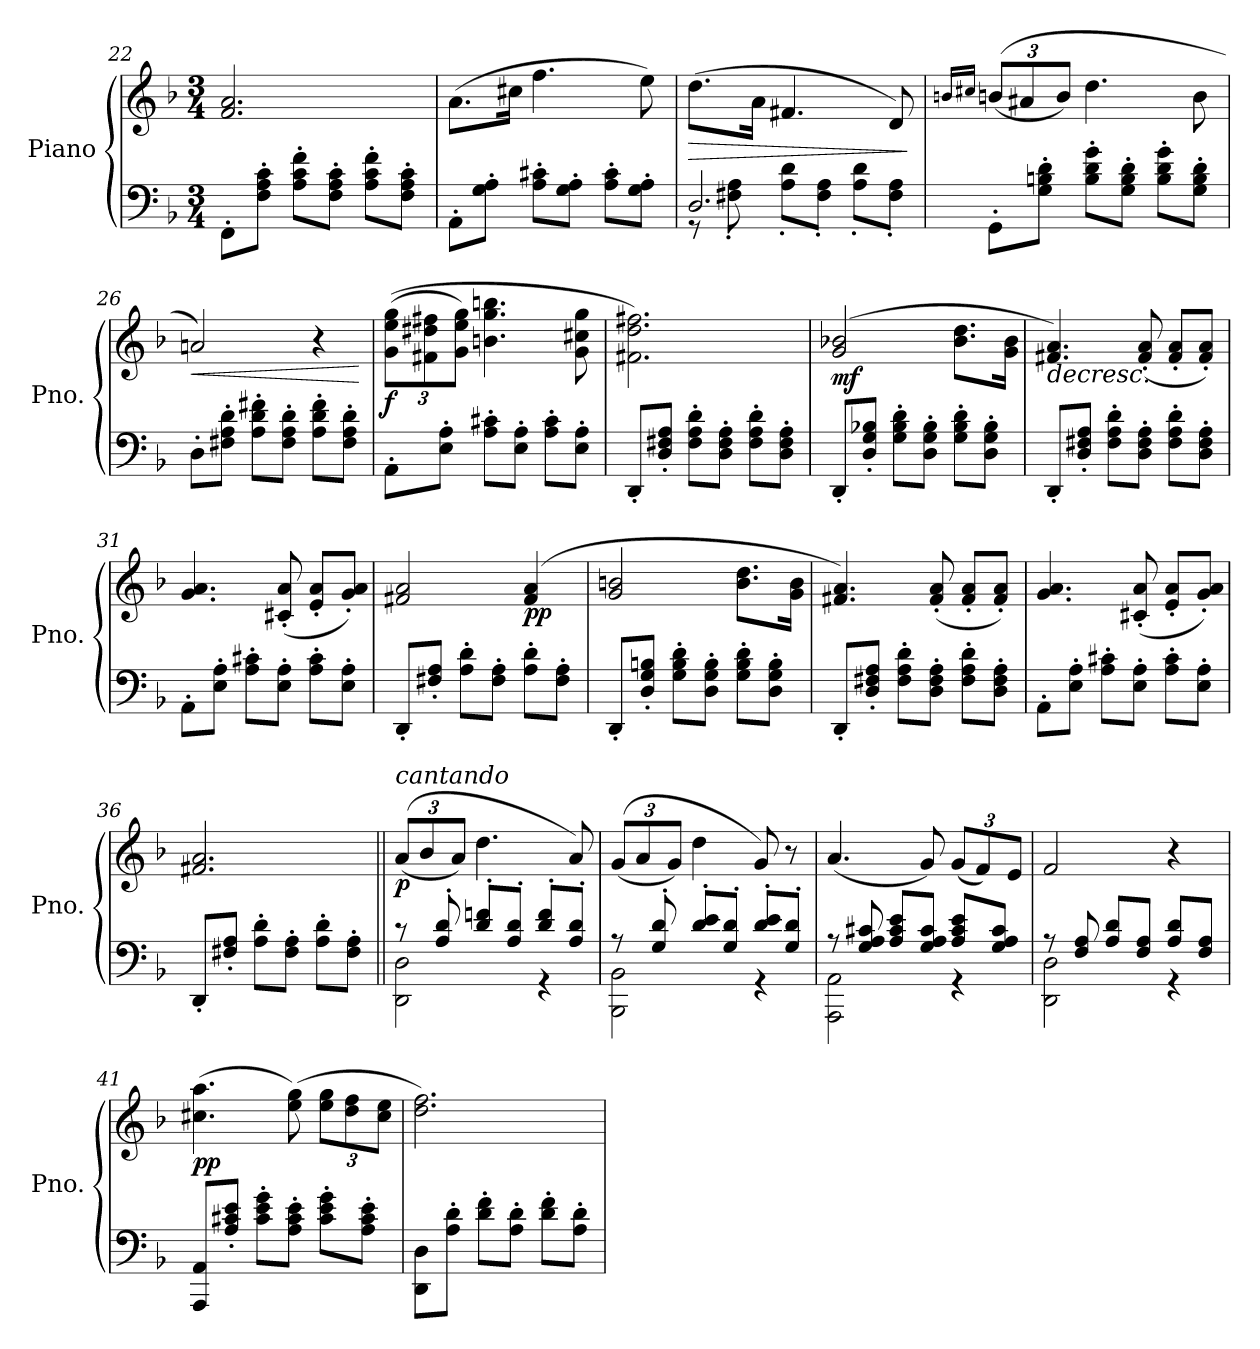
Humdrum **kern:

**kern	**kern	**dynam
*part1	*part1	*part1
*staff2	*staff1	*staff1/2
*I"Piano	*	*
*I'Pno.	*	*
*clefF4	*clefG2	*
*k[b-]	*k[b-]	*
*M3/4	*M3/4	*
=22	=22	=22
8FF'\L	2.f/ 2.a/	.
8F\' 8A\' 8c\'J	.	.
8A\' 8c\' 8f\'L	.	.
8F\' 8A\' 8c\'J	.	.
8A\' 8c\' 8f\'L	.	.
8F\' 8A\' 8c\'J	.	.
=23	=23	=23
8AA'\L	(>8.a\L	.
8G\' 8A\'J	.	.
.	16cc#X\Jk	.
8A\' 8c#X\'L	4.ff\	.
8G\' 8A\'J	.	.
8A\' 8c#\'L	.	.
8G\' 8A\'J	8ee\)	.
=24	=24	=24
*^	*	*
!	!	!	!LO:HP:b
2.D/	8r	(>8.dd\L	>
.	8F#X\' 8A\'	.	.
.	.	16a\Jk	.
.	8A\' 8d\'L	4.f#X/	.
.	8F#\' 8A\'J	.	.
.	8A\' 8d\'L	.	.
.	8F#\' 8A\'J	8d/)	.
*v	*v	*	*
.	.	]
!!LO:PB:g=z
=25	=25	=25
.	16qbn/LL	.
.	16qcc#X/JJ	.
*	*Xbrackettup	*
8GG'\L	(<(>12b/L	.
.	12a#X/	.
8G\' 8Bn\' 8d\'J	.	.
.	12b/J)	.
8B\' 8d\' 8g\'L	4.dd\	.
8G\' 8B\' 8d\'J	.	.
8B\' 8d\' 8g\'L	.	.
8G\' 8B\' 8d\'J	8b\	.
=26	=26	=26
!	!	!LO:HP:b
8D'\L	2an/)	<
8F#X\' 8A\' 8d\'J	.	.
8A\' 8d\' 8f#X\'L	.	.
8F#\' 8A\' 8d\'J	.	.
8A\' 8d\' 8f#\'L	4r	.
8F#\' 8A\' 8d\'J	.	.
.	.	[
=27	=27	=27
!	!	!LO:DY:b
8AA'\L	(>(>12g\ 12ee\ 12gg\L	f
.	12f#X\ 12dd#X\ 12ff#X\	.
8E\' 8A\'J	.	.
.	12g\ 12ee\ 12gg\J)	.
8A\' 8c#X\'L	4.bn\ 4.gg\ 4.bbn\	.
8E\' 8A\'J	.	.
8A\' 8c#\'L	.	.
8E\' 8A\'J	8g\ 8cc#X\ 8gg\	.
=28	=28	=28
8DD'/L	2.f#X\ 2.dd\ 2.ff#X\)	.
8D/' 8F#X/' 8A/'J	.	.
8F#\' 8A\' 8d\'L	.	.
8D\' 8F#\' 8A\'J	.	.
8F#\' 8A\' 8d\'L	.	.
8D\' 8F#\' 8A\'J	.	.
=29	=29	=29
!	!	!LO:DY:b
8DD'/L	(>2g/ 2b-X/	mf
8D/' 8G/' 8B-X/'J	.	.
8G\' 8B-\' 8d\'L	.	.
8D\' 8G\' 8B-\'J	.	.
8G\' 8B-\' 8d\'L	8.b-\ 8.dd\L	.
8D\' 8G\' 8B-\'J	.	.
.	16g\ 16b-\Jk	.
!!LO:LB:g=z
=30	=30	=30
!	!	!LO:HP:b
8DD'/L	4.f#X/ 4.a/)	>
8D/' 8F#X/' 8A/'J	.	.
8F#\' 8A\' 8d\'L	.	.
8D\' 8F#\' 8A\'J	(<8f#/' 8a/'	.
8F#\' 8A\' 8d\'L	8f#/' 8a/'L	.
8D\' 8F#\' 8A\'J	8f#/' 8a/'J)	.
=31	=31	=31
8AA'\L	4.g/ 4.a/	.
8E\' 8A\'J	.	.
8A\' 8c#X\'L	.	.
8E\' 8A\'J	(<8c#X/' 8a/'	.
8A\' 8c#\'L	8e/' 8a/'L	.
8E\' 8A\'J	8g/' 8a/'J)	.
=32	=32	=32
8DD'/L	2f#X/ 2a/	.
8F#X/' 8A/'J	.	.
8A\' 8d\'L	.	.
8F#\' 8A\'J	.	.
!	!	!LO:DY:b
8A\' 8d\'L	(>4f#/ 4a/	pp
8F#\' 8A\'J	.	.
.	.	]
=33	=33	=33
8DD'/L	2g/ 2bn/	.
8D/' 8G/' 8Bn/'J	.	.
8G\' 8B\' 8d\'L	.	.
8D\' 8G\' 8B\'J	.	.
8G\' 8B\' 8d\'L	8.b\ 8.dd\L	.
8D\' 8G\' 8B\'J	.	.
.	16g\ 16b\Jk	.
=34	=34	=34
8DD'/L	4.f#X/ 4.a/)	.
8D/' 8F#X/' 8A/'J	.	.
8F#\' 8A\' 8d\'L	.	.
8D\' 8F#\' 8A\'J	(<8f#/' 8a/'	.
8F#\' 8A\' 8d\'L	8f#/' 8a/'L	.
8D\' 8F#\' 8A\'J	8f#/' 8a/'J)	.
!!LO:LB:g=z
=35	=35	=35
8AA'\L	4.g/ 4.a/	.
8E\' 8A\'J	.	.
8A\' 8c#X\'L	.	.
8E\' 8A\'J	(<8c#X/' 8a/'	.
8A\' 8c#\'L	8e/' 8a/'L	.
8E\' 8A\'J	8g/' 8a/'J)	.
=36	=36	=36
8DD'/L	2.f#X/ 2.a/	.
8F#X/' 8A/'J	.	.
8A\' 8d\'L	.	.
8F#\' 8A\'J	.	.
8A\' 8d\'L	.	.
8F#\' 8A\'J	.	.
=37||	=37||	=37||
*^	*	*
!	!	!LO:TX:a:i:t=cantando	!
!	!	!	!LO:DY:b
8r	2DD\ 2D\	(<(>12a/L	p
.	.	12b-/	.
8A/' 8d/'	.	.	.
.	.	12a/J)	.
8d/' 8fn/'L	.	4.dd\	.
8A/' 8d/'J	.	.	.
8d/' 8f/'L	4r	.	.
8A/' 8d/'J	.	8a/)	.
=38	=38	=38	=38
8r	2BBB-\ 2BB-\	(<(>12g/L	.
.	.	12a/	.
8G/' 8d/'	.	.	.
.	.	12g/J)	.
8d/' 8e/'L	.	4dd\	.
8G/' 8d/'J	.	.	.
8d/' 8e/'L	4r	8g/)	.
8G/' 8d/'J	.	8r	.
=39	=39	=39	=39
8r	2AAA\ 2AA\	(<4.a/	.
8G/ 8A/ 8c#X/	.	.	.
8A/ 8c#/ 8e/L	.	.	.
8G/ 8A/ 8c#/J	.	8g/)	.
8A/ 8c#/ 8e/L	4r	(<12g/L	.
.	.	12f/)	.
8G/ 8A/ 8c#/J	.	.	.
.	.	12e/J	.
!!LO:LB:g=z
=40	=40	=40	=40
8r	2DD\ 2D\	2f/	.
8F/ 8A/	.	.	.
8A/ 8d/L	.	.	.
8F/ 8A/J	.	.	.
8A/ 8d/L	4r	4r	.
8F/ 8A/J	.	.	.
*v	*v	*	*
=41	=41	=41
!	!	!LO:DY:b
8AAA/ 8AA/L	(>4.cc#X\ 4.aa\	pp
8A/' 8c#X/' 8e/'J	.	.
8c#\' 8e\' 8g\'L	.	.
8A\' 8c#\' 8e\'J	(>8ee\ 8gg\)	.
8c#\' 8e\' 8g\'L	12ee\ 12gg\L	.
.	12dd\ 12ff\	.
8A\' 8c#\' 8e\'J	.	.
.	12cc#\ 12ee\J	.
=42	=42	=42
8DD\ 8D\L	2.dd\ 2.ff\)	.
8A\' 8d\'J	.	.
8d\' 8f\'L	.	.
8A\' 8d\'J	.	.
8d\' 8f\'L	.	.
8A\' 8d\'J	.	.
=	=	=
*-	*-	*-
